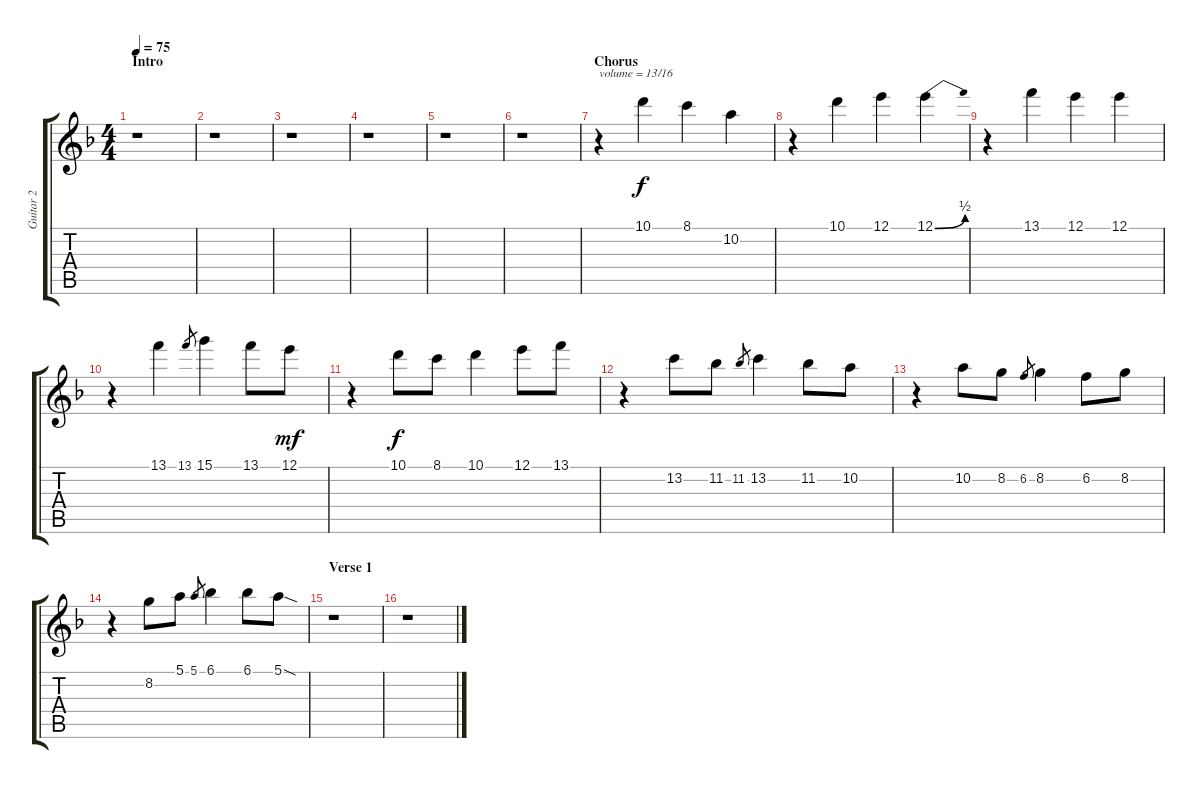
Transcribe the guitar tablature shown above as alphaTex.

\track ("Guitar 2" "Guitar 2") {instrument distortionguitar}
\staff {score tabs}
\tuning (E4 B3 G3 D3 A2 D2) {hide}
\ts (4 4)
\section ("" "Intro")
\tempo 75
\clef g2
\ks dminor
r.1{dy f instrument distortionguitar} |
r.1 |
r.1 |
r.1 |
r.1 |
r.1 |
\section ("" "Chorus")
r.4{txt "volume = 13/16"} 10.1.4 8.1.4 10.2.4 |
r.4 10.1.4 12.1.4 12.1{be (bend 0 0 60 2)}.4 |
r.4 13.1.4 12.1.4 12.1.4 |
r.4 13.1.4 13.1.8{gr} 15.1.4 13.1.8 12.1.8{dy mf} |
r.4 10.1.8{dy f} 8.1.8 10.1.4 12.1.8 13.1.8 |
r.4 13.2.8 11.2.8 11.2.8{gr} 13.2.4 11.2.8 10.2.8 |
r.4 10.2.8 8.2.8 6.2.8{gr} 8.2.4 6.2.8 8.2.8 |
r.4 8.2.8 5.1.8 5.1.8{gr} 6.1.4 6.1.8 5.1{sod}.8 |
\section ("" "Verse 1")
r.1 |
r.1
